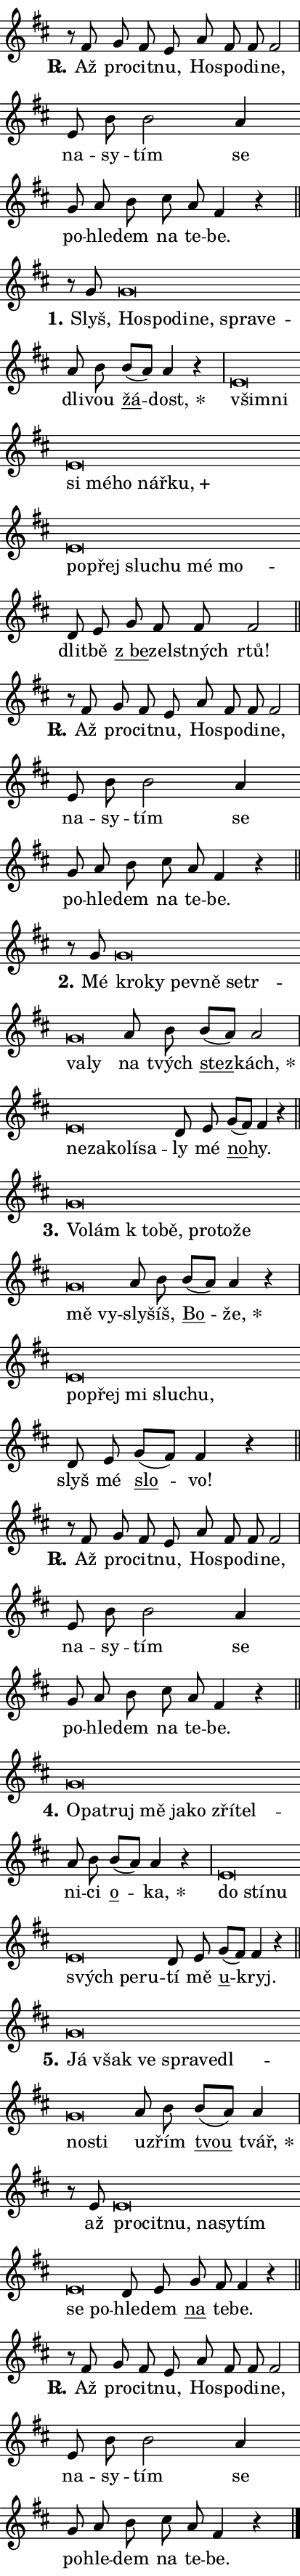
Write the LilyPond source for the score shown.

\version "2.24.0"
\header { tagline = "" }
\paper {
  indent = 0\cm
  top-margin = 0\cm
  right-margin = 0\cm
  bottom-margin = 0\cm
  left-margin = 0\cm
  paper-width = 7\cm
  page-breaking = #ly:one-page-breaking
  system-system-spacing.basic-distance = #11
  score-system-spacing.basic-distance = #11
  ragged-last = ##f
}


%% Author: Thomas Morley
%% https://lists.gnu.org/archive/html/lilypond-user/2020-05/msg00002.html
#(define (line-position grob)
"Returns position of @var[grob} in current system:
   @code{'start}, if at first time-step
   @code{'end}, if at last time-step
   @code{'middle} otherwise
"
  (let* ((col (ly:item-get-column grob))
         (ln (ly:grob-object col 'left-neighbor))
         (rn (ly:grob-object col 'right-neighbor))
         (col-to-check-left (if (ly:grob? ln) ln col))
         (col-to-check-right (if (ly:grob? rn) rn col))
         (break-dir-left
           (and
             (ly:grob-property col-to-check-left 'non-musical #f)
             (ly:item-break-dir col-to-check-left)))
         (break-dir-right
           (and
             (ly:grob-property col-to-check-right 'non-musical #f)
             (ly:item-break-dir col-to-check-right))))
        (cond ((eqv? 1 break-dir-left) 'start)
              ((eqv? -1 break-dir-right) 'end)
              (else 'middle))))

#(define (tranparent-at-line-position vctor)
  (lambda (grob)
  "Relying on @code{line-position} select the relevant enry from @var{vctor}.
Used to determine transparency,"
    (case (line-position grob)
      ((end) (not (vector-ref vctor 0)))
      ((middle) (not (vector-ref vctor 1)))
      ((start) (not (vector-ref vctor 2))))))

noteHeadBreakVisibility =
#(define-music-function (break-visibility)(vector?)
"Makes @code{NoteHead}s transparent relying on @var{break-visibility}"
#{
  \override NoteHead.transparent =
    #(tranparent-at-line-position break-visibility)
#})

#(define delete-ledgers-for-transparent-note-heads
  (lambda (grob)
    "Reads whether a @code{NoteHead} is transparent.
If so this @code{NoteHead} is removed from @code{'note-heads} from
@var{grob}, which is supposed to be @code{LedgerLineSpanner}.
As a result ledgers are not printed for this @code{NoteHead}"
    (let* ((nhds-array (ly:grob-object grob 'note-heads))
           (nhds-list
             (if (ly:grob-array? nhds-array)
                 (ly:grob-array->list nhds-array)
                 '()))
           ;; Relies on the transparent-property being done before
           ;; Staff.LedgerLineSpanner.after-line-breaking is executed.
           ;; This is fragile ...
           (to-keep
             (remove
               (lambda (nhd)
                 (ly:grob-property nhd 'transparent #f))
               nhds-list)))
      ;; TODO find a better method to iterate over grob-arrays, similiar
      ;; to filter/remove etc for lists
      ;; For now rebuilt from scratch
      (set! (ly:grob-object grob 'note-heads)  '())
      (for-each
        (lambda (nhd)
          (ly:pointer-group-interface::add-grob grob 'note-heads nhd))
        to-keep))))

hideNotes = {
  \noteHeadBreakVisibility #begin-of-line-visible
}
unHideNotes = {
  \noteHeadBreakVisibility #all-visible
}

% work-around for resetting accidentals
% https://lilypond.org/doc/v2.23/Documentation/notation/displaying-rhythms#unmetered-music
cadenzaMeasure = {
  \cadenzaOff
  \partial 1024 s1024
  \cadenzaOn
}

#(define-markup-command (accent layout props text) (markup?)
  "Underline accented syllable"
  (interpret-markup layout props
    #{\markup \override #'(offset . 4.3) \underline { #text }#}))

responsum = \markup \concat {
  "R" \hspace #-1.05 \path #0.1 #'((moveto 0 0.07) (lineto 0.9 0.8)) \hspace #0.05 "."
}

\layout {
    \context {
        \Staff
        \remove "Time_signature_engraver"
        \override LedgerLineSpanner.after-line-breaking = #delete-ledgers-for-transparent-note-heads
    }
    \context {
        \Voice {
            \override NoteHead.output-attributes = #'((class . "notehead"))
            \override Hairpin.height = #0.55
        }
    }
    \context {
        \Lyrics {
            \override StanzaNumber.output-attributes = #'((class . "stanzanumber"))
            \override LyricSpace.minimum-distance = #0.9
            \override LyricText.font-name = #"TeX Gyre Schola"
            \override LyricText.font-size = 1
            \override StanzaNumber.font-name = #"TeX Gyre Schola Bold"
            \override StanzaNumber.font-size = 1
        }
    }
}

% magnetic-lyrics.ily
%
%   written by
%     Jean Abou Samra <jean@abou-samra.fr>
%     Werner Lemberg <wl@gnu.org>
%
%   adapted by
%     Jiri Hon <jiri.hon@gmail.com>
%
% Version 2022-Apr-15

% https://www.mail-archive.com/lilypond-user@gnu.org/msg149350.html

#(define (Left_hyphen_pointer_engraver context)
   "Collect syllable-hyphen-syllable occurrences in lyrics and store
them in properties.  This engraver only looks to the left.  For
example, if the lyrics input is @code{foo -- bar}, it does the
following.

@itemize @bullet
@item
Set the @code{text} property of the @code{LyricHyphen} grob between
@q{foo} and @q{bar} to @code{foo}.

@item
Set the @code{left-hyphen} property of the @code{LyricText} grob with
text @q{foo} to the @code{LyricHyphen} grob between @q{foo} and
@q{bar}.
@end itemize

Use this auxiliary engraver in combination with the
@code{lyric-@/text::@/apply-@/magnetic-@/offset!} hook."
   (let ((hyphen #f)
         (text #f))
     (make-engraver
      (acknowledgers
       ((lyric-syllable-interface engraver grob source-engraver)
        (set! text grob)))
      (end-acknowledgers
       ((lyric-hyphen-interface engraver grob source-engraver)
        ;(when (not (grob::has-interface grob 'lyric-space-interface))
          (set! hyphen grob)));)
      ((stop-translation-timestep engraver)
       (when (and text hyphen)
         (ly:grob-set-object! text 'left-hyphen hyphen))
       (set! text #f)
       (set! hyphen #f)))))

#(define (lyric-text::apply-magnetic-offset! grob)
   "If the space between two syllables is less than the value in
property @code{LyricText@/.details@/.squash-threshold}, move the right
syllable to the left so that it gets concatenated with the left
syllable.

Use this function as a hook for
@code{LyricText@/.after-@/line-@/breaking} if the
@code{Left_@/hyphen_@/pointer_@/engraver} is active."
   (let ((hyphen (ly:grob-object grob 'left-hyphen #f)))
     (when hyphen
       (let ((left-text (ly:spanner-bound hyphen LEFT)))
         (when (grob::has-interface left-text 'lyric-syllable-interface)
           (let* ((common (ly:grob-common-refpoint grob left-text X))
                  (this-x-ext (ly:grob-extent grob common X))
                  (left-x-ext
                   (begin
                     ;; Trigger magnetism for left-text.
                     (ly:grob-property left-text 'after-line-breaking)
                     (ly:grob-extent left-text common X)))
                  ;; `delta` is the gap width between two syllables.
                  (delta (- (interval-start this-x-ext)
                            (interval-end left-x-ext)))
                  (details (ly:grob-property grob 'details))
                  (threshold (assoc-get 'squash-threshold details 0.2)))
             (when (< delta threshold)
               (let* (;; We have to manipulate the input text so that
                      ;; ligatures crossing syllable boundaries are not
                      ;; disabled.  For languages based on the Latin
                      ;; script this is essentially a beautification.
                      ;; However, for non-Western scripts it can be a
                      ;; necessity.
                      (lt (ly:grob-property left-text 'text))
                      (rt (ly:grob-property grob 'text))
                      (is-space (grob::has-interface hyphen 'lyric-space-interface))
                      (space (if is-space " " ""))
                      (space-markup (grob-interpret-markup grob " "))
                      (space-size (interval-length (ly:stencil-extent space-markup X)))
                      (extra-delta (if is-space space-size 0))
                      ;; Append new syllable.
                      (ltrt-space (if (and (string? lt) (string? rt))
                                (string-append lt space rt)
                                (make-concat-markup (list lt space rt))))
                      ;; Right-align `ltrt` to the right side.
                      (ltrt-space-markup (grob-interpret-markup
                               grob
                               (make-translate-markup
                                (cons (interval-length this-x-ext) 0)
                                (make-right-align-markup ltrt-space)))))
                 (begin
                   ;; Don't print `left-text`.
                   (ly:grob-set-property! left-text 'stencil #f)
                   ;; Set text and stencil (which holds all collected
                   ;; syllables so far) and shift it to the left.
                   (ly:grob-set-property! grob 'text ltrt-space)
                   (ly:grob-set-property! grob 'stencil ltrt-space-markup)
                   (ly:grob-translate-axis! grob (- (- delta extra-delta)) X))))))))))


#(define (lyric-hyphen::displace-bounds-first grob)
   ;; Make very sure this callback isn't triggered too early.
   (let ((left (ly:spanner-bound grob LEFT))
         (right (ly:spanner-bound grob RIGHT)))
     (ly:grob-property left 'after-line-breaking)
     (ly:grob-property right 'after-line-breaking)
     (ly:lyric-hyphen::print grob)))

squashThreshold = #0.4

\layout {
  \context {
    \Lyrics
    \consists #Left_hyphen_pointer_engraver
    \override LyricText.after-line-breaking =
      #lyric-text::apply-magnetic-offset!
    \override LyricHyphen.stencil = #lyric-hyphen::displace-bounds-first
    \override LyricText.details.squash-threshold = \squashThreshold
    \override LyricHyphen.minimum-distance = 0
    \override LyricHyphen.minimum-length = \squashThreshold
  }
}

squash = \override LyricText.details.squash-threshold = 9999
unSquash = \override LyricText.details.squash-threshold = \squashThreshold

left = \override LyricText.self-alignment-X = #LEFT
unLeft = \revert LyricText.self-alignment-X

starOffset = #(lambda (grob) 
                (let ((x_offset (ly:self-alignment-interface::aligned-on-x-parent grob)))
                  (if (= x_offset 0) 0 (+ x_offset 1.2))))

star = #(define-music-function (syllable)(string?)
"Append star separator at the end of a syllable"
#{
  \once \override LyricText.X-offset = #starOffset
  \lyricmode { \markup {
    #syllable
    \override #'((font-name . "TeX Gyre Schola Bold")) \hspace #0.2 \lower #0.65 \larger "*"
  } }
#})

starAccent = #(define-music-function (syllable)(string?)
"Append star separator at the end of a syllable and make accent"
#{
  \once \override LyricText.X-offset = #starOffset
  \lyricmode { \markup {
    \accent #syllable
    \override #'((font-name . "TeX Gyre Schola Bold")) \hspace #0.2 \lower #0.65 \larger "*"
  } }
#})

breath = #(define-music-function (syllable)(string?)
"Append breathing indicator at the end of a syllable"
#{
  \lyricmode { \markup { #syllable "+" } }
#})

optionalBreath = #(define-music-function (syllable)(string?)
"Append optional breathing indicator at the end of a syllable"
#{
  \lyricmode { \markup { #syllable "(+)" } }
#})


\score {
    <<
        \new Voice = "melody" { \cadenzaOn \key d \major \relative { r8 fis' g fis e a fis fis fis2 \cadenzaMeasure \bar "|" e8 b' b2 a4 \bar "" g8 a b cis a fis4 r \cadenzaMeasure \bar "||" \break } }
        \new Lyrics \lyricsto "melody" { \lyricmode { \set stanza = \responsum
Až pro -- cit -- nu, Ho -- spo -- di -- ne, na -- sy -- tím se po -- hle -- dem na te -- be. } }
    >>
    \layout {}
}

\score {
    <<
        \new Voice = "melody" { \cadenzaOn \key d \major \relative { r8 g'8 g\breve*1/16 \hideNotes \breve*1/16 \bar "" \breve*1/16 \bar "" \breve*1/16 \bar "" \breve*1/16 \breve*1/16 \bar "" \unHideNotes a8 b \bar "" b[( a)] a4 r \cadenzaMeasure \bar "|" e\breve*1/16 \hideNotes \breve*1/16 \bar "" \breve*1/16 \bar "" \breve*1/16 \bar "" \breve*1/16 \bar "" \breve*1/16 \bar "" \breve*1/16 \bar "" \breve*1/16 \bar "" \breve*1/16 \bar "" \breve*1/16 \bar "" \breve*1/16 \bar "" \breve*1/16 \breve*1/16 \bar "" \unHideNotes d8 e \bar "" g fis fis fis2 \cadenzaMeasure \bar "||" \break } }
        \new Lyrics \lyricsto "melody" { \lyricmode { \set stanza = "1."
Slyš, \left Ho -- \squash spo -- di -- ne, spra -- ve -- \unLeft \unSquash dli -- vou \markup \accent žá -- \star dost, \left všim -- \squash ni si mé -- ho nář -- \breath "ku," po -- přej slu -- chu mé mo -- \unLeft \unSquash dlit -- bě \markup \accent "z be" -- ze -- lstných rtů! } }
    >>
    \layout {}
}

\score {
    <<
        \new Voice = "melody" { \cadenzaOn \key d \major \relative { r8 fis' g fis e a fis fis fis2 \cadenzaMeasure \bar "|" e8 b' b2 a4 \bar "" g8 a b cis a fis4 r \cadenzaMeasure \bar "||" \break } }
        \new Lyrics \lyricsto "melody" { \lyricmode { \set stanza = \responsum
Až pro -- cit -- nu, Ho -- spo -- di -- ne, na -- sy -- tím se po -- hle -- dem na te -- be. } }
    >>
    \layout {}
}

\score {
    <<
        \new Voice = "melody" { \cadenzaOn \key d \major \relative { r8 g'8 g\breve*1/16 \hideNotes \breve*1/16 \bar "" \breve*1/16 \bar "" \breve*1/16 \bar "" \breve*1/16 \bar "" \breve*1/16 \bar "" \breve*1/16 \breve*1/16 \bar "" \unHideNotes a8 b \bar "" b[( a)] a2 \cadenzaMeasure \bar "|" e\breve*1/16 \hideNotes \breve*1/16 \bar "" \breve*1/16 \bar "" \breve*1/16 \breve*1/16 \bar "" \unHideNotes d8 e \bar "" g[( fis)] fis4 r \cadenzaMeasure \bar "||" \break } }
        \new Lyrics \lyricsto "melody" { \lyricmode { \set stanza = "2."
Mé \left kro -- \squash ky pev -- ně se -- tr -- va -- ly \unLeft \unSquash na tvých \markup \accent stez -- \star kách, \left ne -- \squash za -- ko -- lí -- sa -- \unLeft \unSquash ly mé \markup \accent no -- hy. } }
    >>
    \layout {}
}

\score {
    <<
        \new Voice = "melody" { \cadenzaOn \key d \major \relative { g'\breve*1/16 \hideNotes \breve*1/16 \bar "" \breve*1/16 \bar "" \breve*1/16 \bar "" \breve*1/16 \bar "" \breve*1/16 \bar "" \breve*1/16 \bar "" \breve*1/16 \breve*1/16 \bar "" \unHideNotes a8 b \bar "" b[( a)] a4 r \cadenzaMeasure \bar "|" e\breve*1/16 \hideNotes \breve*1/16 \bar "" \breve*1/16 \bar "" \breve*1/16 \breve*1/16 \bar "" \unHideNotes d8 e \bar "" g[( fis)] fis4 r \cadenzaMeasure \bar "||" \break } }
        \new Lyrics \lyricsto "melody" { \lyricmode { \set stanza = "3."
\left Vo -- \squash lám "k to" -- bě, pro -- to -- že mě vy -- \unLeft \unSquash sly -- šíš, \markup \accent Bo -- \star že, \left po -- \squash přej mi slu -- chu, \unLeft \unSquash slyš mé \markup \accent slo -- vo! } }
    >>
    \layout {}
}

\score {
    <<
        \new Voice = "melody" { \cadenzaOn \key d \major \relative { r8 fis' g fis e a fis fis fis2 \cadenzaMeasure \bar "|" e8 b' b2 a4 \bar "" g8 a b cis a fis4 r \cadenzaMeasure \bar "||" \break } }
        \new Lyrics \lyricsto "melody" { \lyricmode { \set stanza = \responsum
Až pro -- cit -- nu, Ho -- spo -- di -- ne, na -- sy -- tím se po -- hle -- dem na te -- be. } }
    >>
    \layout {}
}

\score {
    <<
        \new Voice = "melody" { \cadenzaOn \key d \major \relative { g'\breve*1/16 \hideNotes \breve*1/16 \bar "" \breve*1/16 \bar "" \breve*1/16 \bar "" \breve*1/16 \bar "" \breve*1/16 \bar "" \breve*1/16 \breve*1/16 \bar "" \unHideNotes a8 b \bar "" b[( a)] a4 r \cadenzaMeasure \bar "|" e\breve*1/16 \hideNotes \breve*1/16 \bar "" \breve*1/16 \bar "" \breve*1/16 \bar "" \breve*1/16 \breve*1/16 \bar "" \unHideNotes d8 e \bar "" g[( fis)] fis4 r \cadenzaMeasure \bar "||" \break } }
        \new Lyrics \lyricsto "melody" { \lyricmode { \set stanza = "4."
\left O -- \squash pa -- truj mě ja -- ko zří -- tel -- \unLeft \unSquash ni -- ci \markup \accent o -- \star ka, \left do \squash stí -- nu svých pe -- ru -- \unLeft \unSquash tí mě \markup \accent u -- kryj. } }
    >>
    \layout {}
}

\score {
    <<
        \new Voice = "melody" { \cadenzaOn \key d \major \relative { g'\breve*1/16 \hideNotes \breve*1/16 \bar "" \breve*1/16 \bar "" \breve*1/16 \bar "" \breve*1/16 \bar "" \breve*1/16 \bar "" \breve*1/16 \breve*1/16 \bar "" \unHideNotes a8 b \bar "" b[( a)] a4 \cadenzaMeasure \bar "|" r8 e8 e\breve*1/16 \hideNotes \breve*1/16 \bar "" \breve*1/16 \bar "" \breve*1/16 \bar "" \breve*1/16 \bar "" \breve*1/16 \bar "" \breve*1/16 \breve*1/16 \bar "" \unHideNotes d8 e \bar "" g fis fis4 r \cadenzaMeasure \bar "||" \break } }
        \new Lyrics \lyricsto "melody" { \lyricmode { \set stanza = "5."
\left Já \squash však ve spra -- ve -- dl -- no -- sti \unLeft \unSquash u -- zřím \markup \accent tvou \star tvář, až \left pro -- \squash cit -- nu, na -- sy -- tím se po -- \unLeft \unSquash hle -- dem \markup \accent na te -- be. } }
    >>
    \layout {}
}

\score {
    <<
        \new Voice = "melody" { \cadenzaOn \key d \major \relative { r8 fis' g fis e a fis fis fis2 \cadenzaMeasure \bar "|" e8 b' b2 a4 \bar "" g8 a b cis a fis4 r \cadenzaMeasure \bar "||" \break } \bar "|." }
        \new Lyrics \lyricsto "melody" { \lyricmode { \set stanza = \responsum
Až pro -- cit -- nu, Ho -- spo -- di -- ne, na -- sy -- tím se po -- hle -- dem na te -- be. } }
    >>
    \layout {}
}
